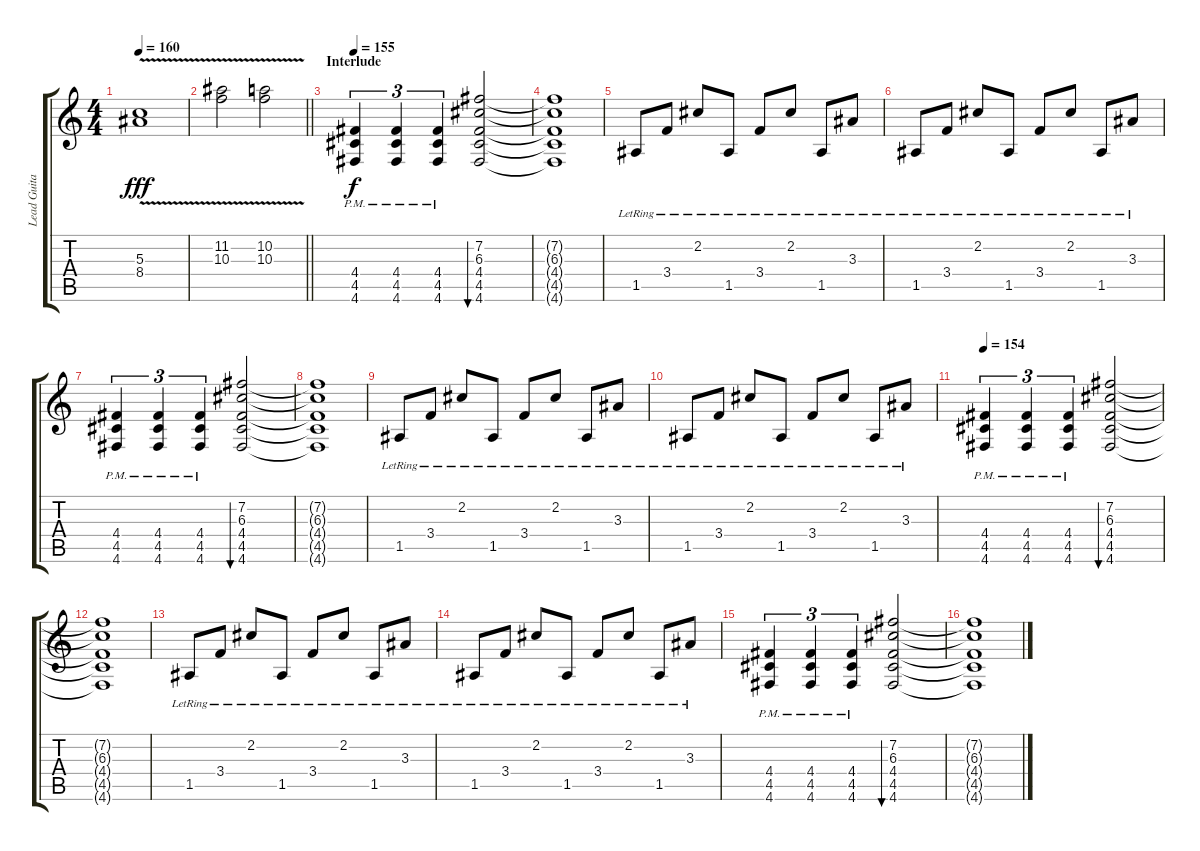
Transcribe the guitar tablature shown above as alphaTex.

\track ("Lead Guitar" "Lead Guita") {instrument overdrivenguitar}
\staff {score tabs}
\tuning (E4 B3 G3 D3 A2 D2) {hide}
\ts (4 4)
\tempo 160
\clef g2
\ks c
(5.3{v} 8.4{v}).1{dy fff} |
\barLineRight lightlight
(11.2{v} 10.3{v}).2 (10.2{v} 10.3{v}).2 |
\section ("" "Interlude")
\tempo 158
\tempo 155
(4.4 4.5{pm} 4.6{pm}).4{tu (3 2) dy f volume 13 instrument electricguitarclean} (4.4 4.5{pm} 4.6{pm}).4{tu (3 2)} (4.4 4.5{pm} 4.6{pm}).4{tu (3 2)} (7.2 6.3 4.4 4.5 4.6).2{bu 120} |
(7.2{t} 6.3{t} 4.4{t} 4.5{t} 4.6{t}).1 |
1.5{lr}.8 3.4{lr}.8 2.2{lr}.8 1.5{lr}.8 3.4{lr}.8 2.2{lr}.8 1.5{lr}.8 3.3{lr}.8 |
1.5{lr}.8 3.4{lr}.8 2.2{lr}.8 1.5{lr}.8 3.4{lr}.8 2.2{lr}.8 1.5{lr}.8 3.3{lr}.8 |
(4.4 4.5{pm} 4.6{pm}).4{tu (3 2)} (4.4 4.5{pm} 4.6{pm}).4{tu (3 2)} (4.4 4.5{pm} 4.6{pm}).4{tu (3 2)} (7.2 6.3 4.4 4.5 4.6).2{bu 120} |
(7.2{t} 6.3{t} 4.4{t} 4.5{t} 4.6{t}).1 |
1.5{lr}.8 3.4{lr}.8 2.2{lr}.8 1.5{lr}.8 3.4{lr}.8 2.2{lr}.8 1.5{lr}.8 3.3{lr}.8 |
1.5{lr}.8 3.4{lr}.8 2.2{lr}.8 1.5{lr}.8 3.4{lr}.8 2.2{lr}.8 1.5{lr}.8 3.3{lr}.8 |
\tempo 154
(4.4 4.5{pm} 4.6{pm}).4{tu (3 2)} (4.4 4.5{pm} 4.6{pm}).4{tu (3 2)} (4.4 4.5{pm} 4.6{pm}).4{tu (3 2)} (7.2 6.3 4.4 4.5 4.6).2{bu 120} |
(7.2{t} 6.3{t} 4.4{t} 4.5{t} 4.6{t}).1 |
1.5{lr}.8 3.4{lr}.8 2.2{lr}.8 1.5{lr}.8 3.4{lr}.8 2.2{lr}.8 1.5{lr}.8 3.3{lr}.8 |
1.5{lr}.8 3.4{lr}.8 2.2{lr}.8 1.5{lr}.8 3.4{lr}.8 2.2{lr}.8 1.5{lr}.8 3.3{lr}.8 |
(4.4 4.5{pm} 4.6{pm}).4{tu (3 2)} (4.4 4.5{pm} 4.6{pm}).4{tu (3 2)} (4.4 4.5{pm} 4.6{pm}).4{tu (3 2)} (7.2 6.3 4.4 4.5 4.6).2{bu 120} |
(7.2{t} 6.3{t} 4.4{t} 4.5{t} 4.6{t}).1
